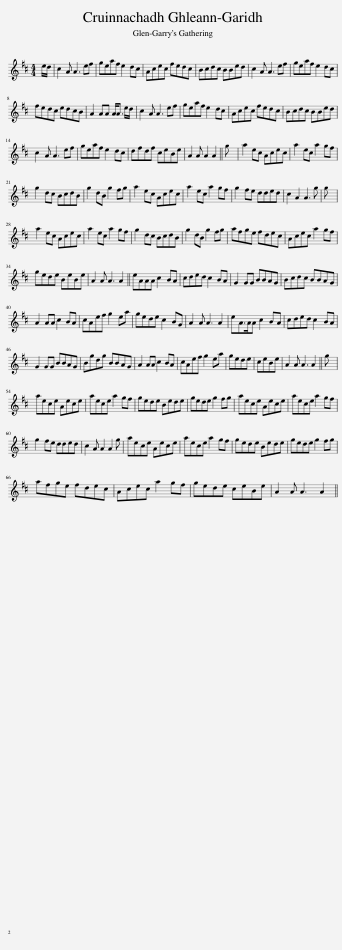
X:1
L:1/8
M:4/4
I:linebreak $
K:D
V:1 treble
V:1
 e/d/ | c2 A A3 ef | geaf e2 dc | Acec fedc | Bcdc BBed | %5
 c2 A A3 ef | geaf e2 dc |$ fedc edcB | A2 AA A<A e/d/ | c2 A A3 ef | %10
 geaf e2 dc | Acec fedc | Bcdc BBed |$ c2 A A3 ef | geaf e2 dc | %15
 dfdf ceBe | A2 A A2 A2 || g | a2 ec Acec | a2 ec a2 gf |$ %20
 g2 dc BcdB | g2 dB g2 fg | a2 ec Acec | a2 ec a2 gf | g2 fe dded | %25
 c2 A2 A3 g | g |$ a2 ec Acec | a2 ec a2 gf | g2 dc BcdB | %30
 g2 dB g2 fg | afge fdec | Acec a2 gf |$ gede BeBe | A2 A A3 A2 || %35
 eAAA c2 BA | cded c2 BA | G2 GG BBAG | Bcdc BBAG |$ A2 AA c2 BA | %40
 cAef g2 ea | gede c2 BG | A2 A A3 A2 | eA>AA c2 BA | cded c2 BA |$ %45
 G2 GG BBAG | Bgdg BBAG | A2 AA c2 BA | cAef g2 ea | gede | %50
 ceBe | A2 A A3 A2 || g |$ aece Aece | aece a2 gf | %55
 gede Bede | gede g2 fg | aece Aece | aece a2 gf |$ g2 fe dded | %60
 c2 A A2 A2 g | aece Aece | aece a2 gf | gede Bede | gede g2 fg |$ %65
 afge fdec | Acec a2 gf | gede ceBe | A2 A A3 A2 || %69
